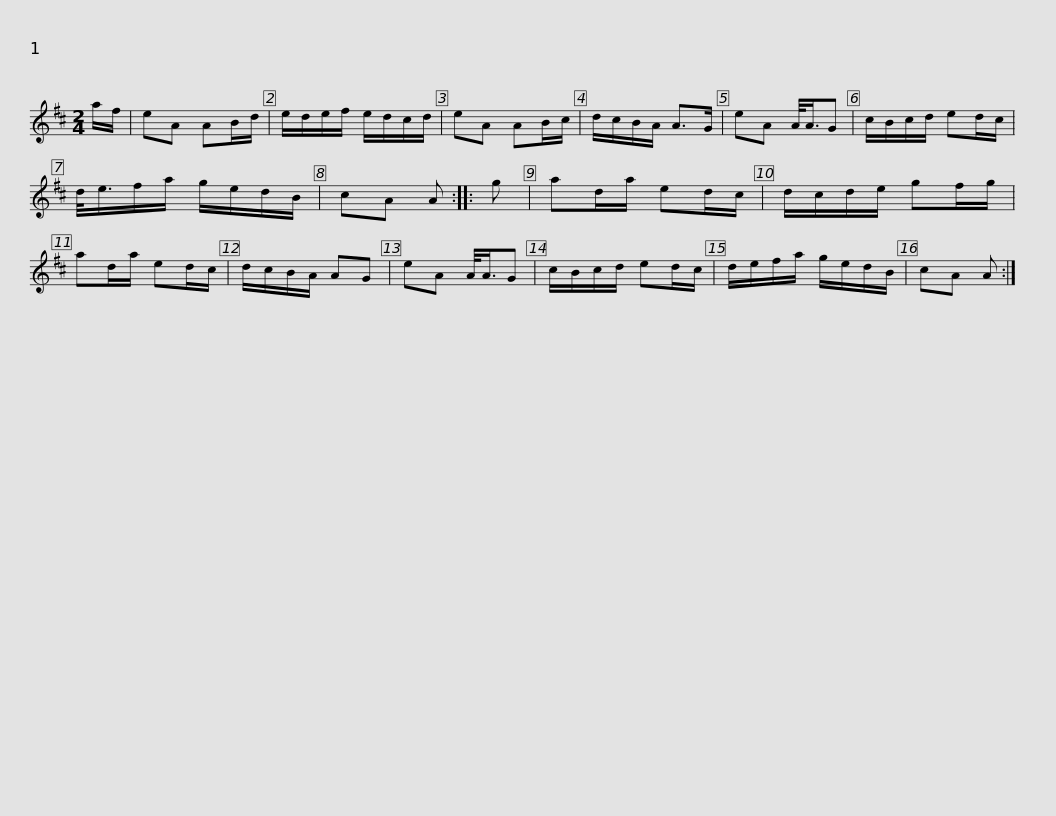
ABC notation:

X:1
L:1/8
M:2/4
I:linebreak $
K:D
V:1 treble
V:1
 a/f/ | eA AB/d/ | e/d/e/f/ e/d/c/d/ | eA AB/c/ | d/c/B/A/ A>G | %5
 eA A/<A/G | c/B/c/d/ ed/c/ |$ d/<e/f/a/ g/e/d/B/ | cA A :: g | %10
 ad/a/ ed/c/ | d/c/d/e/ gf/g/ | ad/a/ ed/c/ | d/c/B/A/ AG | eA A/<A/G |$ %15
 c/B/c/d/ ed/c/ | d/e/f/a/ g/e/d/B/ | cA A :| %18
